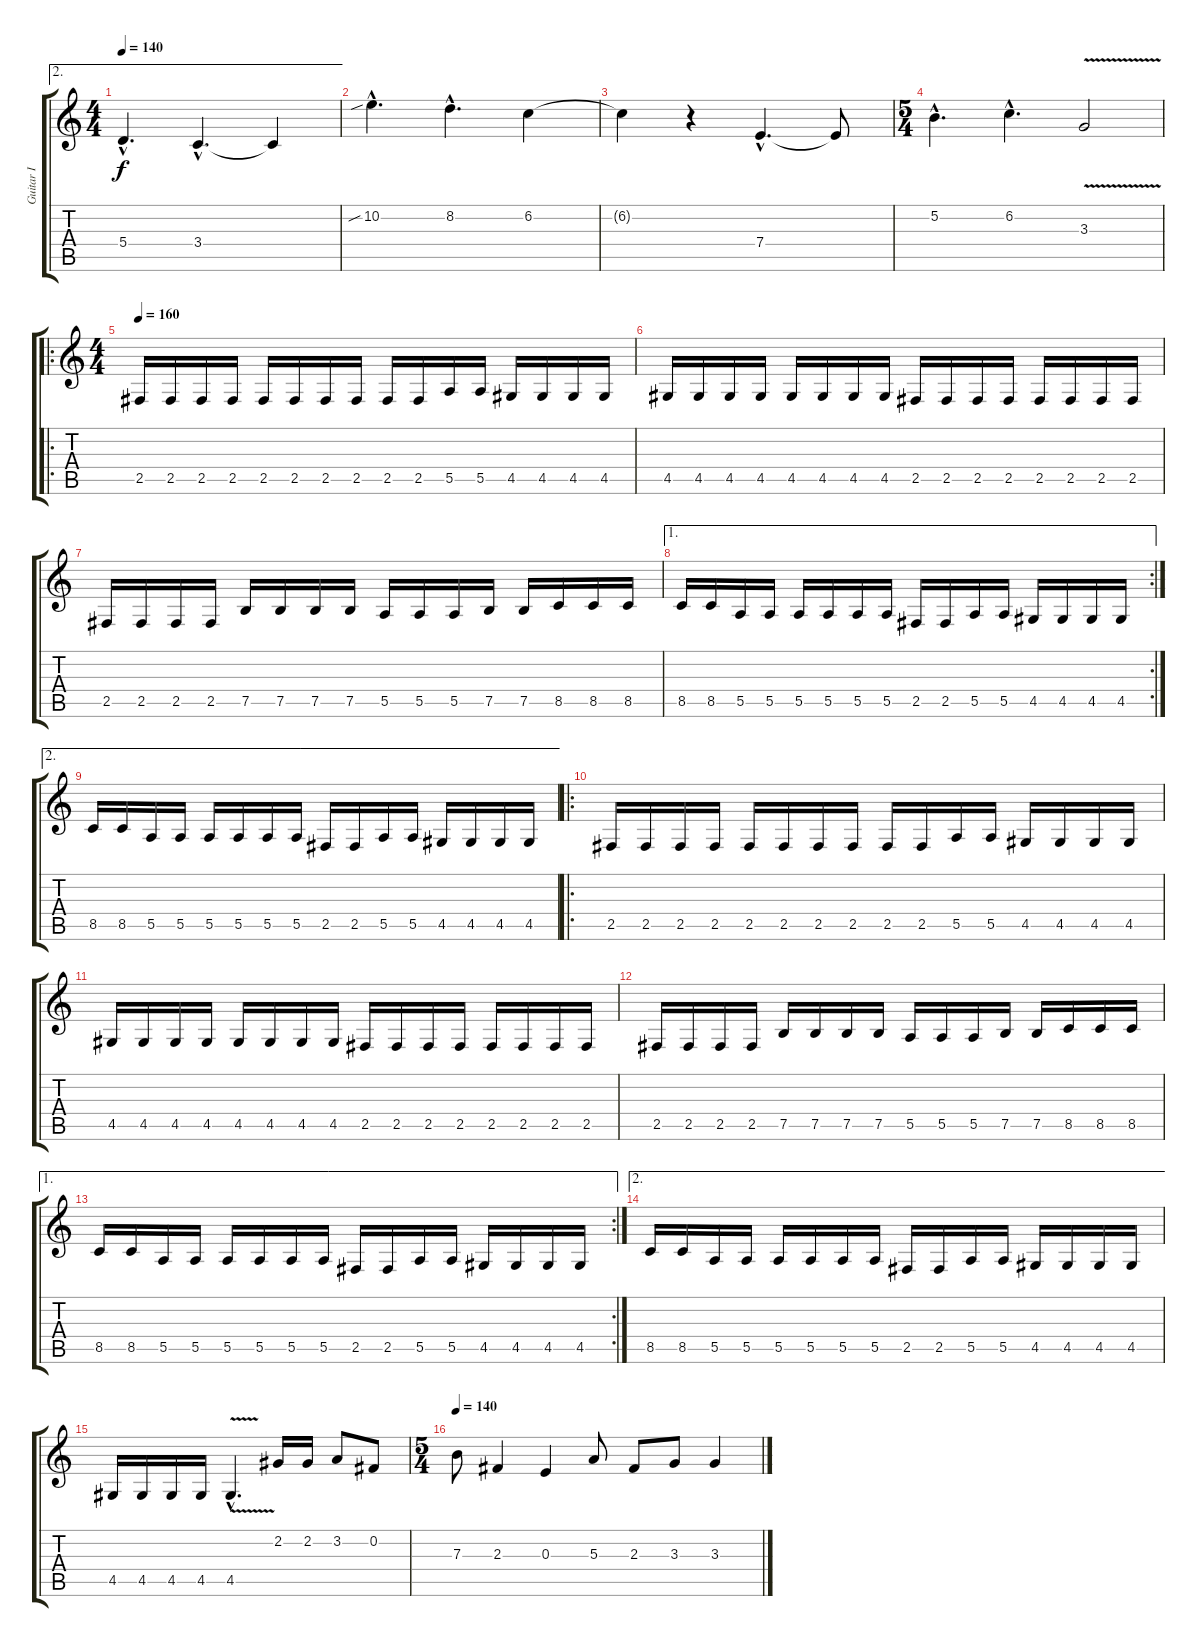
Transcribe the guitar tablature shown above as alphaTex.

\track ("Guitar I" "Guitar I") {instrument distortionguitar}
\staff {score tabs}
\tuning (B3 Gb3 E3 A2 E2 B1) {hide}
\ae 2
\ts (4 4)
\tempo 140
\clef g2
\ks c
5.4{hac}.4{d dy f} 3.4{hac}.4{d} 3.4{t}.4 |
10.2{sib hac}.4{d} 8.2{hac}.4{d} 6.2.4 |
6.2{t}.4 r.4 7.4{hac}.4{d} 7.4{t}.8 |
\ts (5 4)
5.2{hac}.4{d} 6.2{hac}.4{d} 3.3{v}.2 |
\ro
\ts (4 4)
\tempo 160
2.5.16 2.5.16 2.5.16 2.5.16 2.5.16 2.5.16 2.5.16 2.5.16 2.5.16 2.5.16 5.5.16 5.5.16 4.5.16 4.5.16 4.5.16 4.5.16 |
4.5.16 4.5.16 4.5.16 4.5.16 4.5.16 4.5.16 4.5.16 4.5.16 2.5.16 2.5.16 2.5.16 2.5.16 2.5.16 2.5.16 2.5.16 2.5.16 |
2.5.16 2.5.16 2.5.16 2.5.16 7.5.16 7.5.16 7.5.16 7.5.16 5.5.16 5.5.16 5.5.16 7.5.16 7.5.16 8.5.16 8.5.16 8.5.16 |
\ae 1
\rc 2
8.5.16 8.5.16 5.5.16 5.5.16 5.5.16 5.5.16 5.5.16 5.5.16 2.5.16 2.5.16 5.5.16 5.5.16 4.5.16 4.5.16 4.5.16 4.5.16 |
\ae 2
8.5.16 8.5.16 5.5.16 5.5.16 5.5.16 5.5.16 5.5.16 5.5.16 2.5.16 2.5.16 5.5.16 5.5.16 4.5.16 4.5.16 4.5.16 4.5.16 |
\ro
2.5.16 2.5.16 2.5.16 2.5.16 2.5.16 2.5.16 2.5.16 2.5.16 2.5.16 2.5.16 5.5.16 5.5.16 4.5.16 4.5.16 4.5.16 4.5.16 |
4.5.16 4.5.16 4.5.16 4.5.16 4.5.16 4.5.16 4.5.16 4.5.16 2.5.16 2.5.16 2.5.16 2.5.16 2.5.16 2.5.16 2.5.16 2.5.16 |
2.5.16 2.5.16 2.5.16 2.5.16 7.5.16 7.5.16 7.5.16 7.5.16 5.5.16 5.5.16 5.5.16 7.5.16 7.5.16 8.5.16 8.5.16 8.5.16 |
\ae 1
\rc 2
8.5.16 8.5.16 5.5.16 5.5.16 5.5.16 5.5.16 5.5.16 5.5.16 2.5.16 2.5.16 5.5.16 5.5.16 4.5.16 4.5.16 4.5.16 4.5.16 |
\ae 2
8.5.16 8.5.16 5.5.16 5.5.16 5.5.16 5.5.16 5.5.16 5.5.16 2.5.16 2.5.16 5.5.16 5.5.16 4.5.16 4.5.16 4.5.16 4.5.16 |
4.5.16 4.5.16 4.5.16 4.5.16 4.5{v hac}.4{d} 2.2.16 2.2.16 3.2.8 0.2.8 |
\ts (5 4)
\tempo 140
7.3.8 2.3.4 0.3.4 5.3.8 2.3.8 3.3.8 3.3.4
